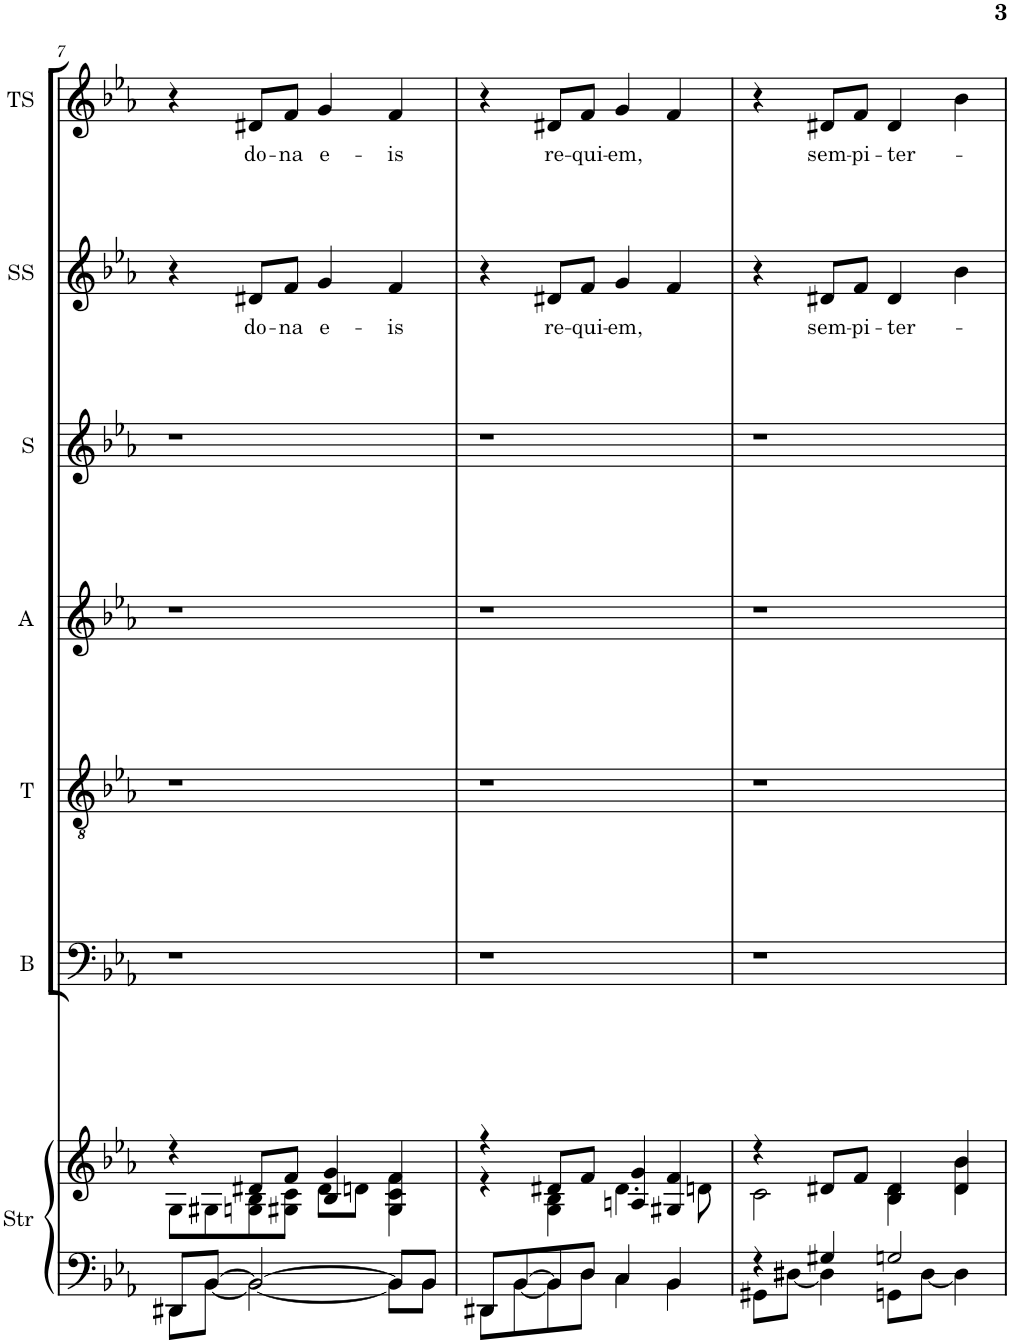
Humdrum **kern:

**kern	**kern	**kern	**kern	**kern	**kern	**kern	**text	**kern	**text
*part7	*part7	*part6	*part5	*part4	*part3	*part2	*part2	*part1	*part1
*staff8	*staff7	*staff6	*staff5	*staff4	*staff3	*staff2	*staff2	*staff1	*staff1
*I"Strings	*	*I"Bass	*I"Tenor	*I"Alto	*I"Soprano	*I"Soprano solo	*	*I"Treble solo	*
*I'Str	*	*I'B	*I'T	*I'A	*I'S	*I'SS	*	*I'TS	*
!!LO:PB:g=z
*clefF4	*clefG2	*clefF4	*clefGv2	*clefG2	*clefG2	*clefG2	*	*clefG2	*
*k[f#c#g#d#]	*k[f#c#g#d#]	*k[f#c#g#d#]	*k[f#c#g#d#]	*k[f#c#g#d#]	*k[f#c#g#d#]	*k[f#c#g#d#]	*	*k[f#c#g#d#]	*
*E:	*E:	*E:	*E:	*E:	*E:	*E:	*	*E:	*
*M4/4	*M4/4	*M4/4	*M4/4	*M4/4	*M4/4	*M4/4	*	*M4/4	*
=7	=7	=7	=7	=7	=7	=7	=7	=7	=7
*^	*^	*	*	*	*	*	*	*	*
8DD#X/L	8DD#\L	4r	8G\L	1r	1r	1r	1r	4r	.	4r	.
[8BB-/J	[8BB-\J	.	8G#X\	.	.	.	.	.	.	.	.
!	!	!	!	!	!	!	!	!	!LO:LY:b	!	!LO:LY:b
2BB-/_	2BB-\_	8d#X/L	8Gn\ 8B-\	.	.	.	.	8d#X/L	do-	8d#X/L	do-
!	!	!	!	!	!	!	!	!	!LO:LY:b	!	!LO:LY:b
.	.	8f/J	8G#X\ 8c\J	.	.	.	.	8f/J	-na	8f/J	-na
!	!	!	!	!	!	!	!	!	!LO:LY:b	!	!LO:LY:b
.	.	4B-/ 4g/	8d#\L	.	.	.	.	4g/	e-	4g/	e-
.	.	.	8dn\J	.	.	.	.	.	.	.	.
!	!	!	!	!	!	!	!	!	!LO:LY:b	!	!LO:LY:b
8BB-/L]	8BB-\L]	4G#/ 4c/ 4f/	4G#\ 4c\ 4f\	.	.	.	.	4f/	-is	4f/	-is
8BB-/J	8BB-\J	.	.	.	.	.	.	.	.	.	.
=8	=8	=8	=8	=8	=8	=8	=8	=8	=8	=8	=8
8DD#X/L	8DD#\L	4r	4r	1r	1r	1r	1r	4r	.	4r	.
[8BB-/	[8BB-\	.	.	.	.	.	.	.	.	.	.
!	!	!	!	!	!	!	!	!	!LO:LY:b	!	!LO:LY:b
8BB-/]	8BB-\]	8d#X/L	4G\ 4B-\	.	.	.	.	8d#X/L	re-	8d#X/L	re-
!	!	!	!	!	!	!	!	!	!LO:LY:b	!	!LO:LY:b
8D/J	8D\J	8f/J	.	.	.	.	.	8f/J	-qui-	8f/J	-qui-
!	!	!	!	!	!	!	!	!	!LO:LY:b	!	!LO:LY:b
4C/	4C\	4An/ 4g/	4.d#\	.	.	.	.	4g/	-em,	4g/	-em,
4BB-/	4BB-\	4G#X/ 4f/	.	.	.	.	.	4f/	.	4f/	.
.	.	.	8dn\	.	.	.	.	.	.	.	.
=9	=9	=9	=9	=9	=9	=9	=9	=9	=9	=9	=9
4r	8GG#X\L	4r	2c\	1r	1r	1r	1r	4r	.	4r	.
.	[8D#X\J	.	.	.	.	.	.	.	.	.	.
!	!	!	!	!	!	!	!	!	!LO:LY:b	!	!LO:LY:b
4G#X/	4D#\]	8d#X/L	.	.	.	.	.	8d#X/L	sem-	8d#X/L	sem-
!	!	!	!	!	!	!	!	!	!LO:LY:b	!	!LO:LY:b
.	.	8f/J	.	.	.	.	.	8f/J	-pi-	8f/J	-pi-
!	!	!	!	!	!	!	!	!	!LO:LY:b	!	!LO:LY:b
2Gn/	8GGn\L	4B-/ 4d#/	4B-\ 4d#\	.	.	.	.	4d#/	-ter-	4d#/	-ter-
.	[8D#\J	.	.	.	.	.	.	.	.	.	.
.	4D#\]	4d#/ 4b-/	4d#\ 4b-\	.	.	.	.	4b-\	.	4b-\	.
*v	*v	*	*	*	*	*	*	*	*	*	*
*	*v	*v	*	*	*	*	*	*	*	*
=	=	=	=	=	=	=	=	=	=
*-	*-	*-	*-	*-	*-	*-	*-	*-	*-
